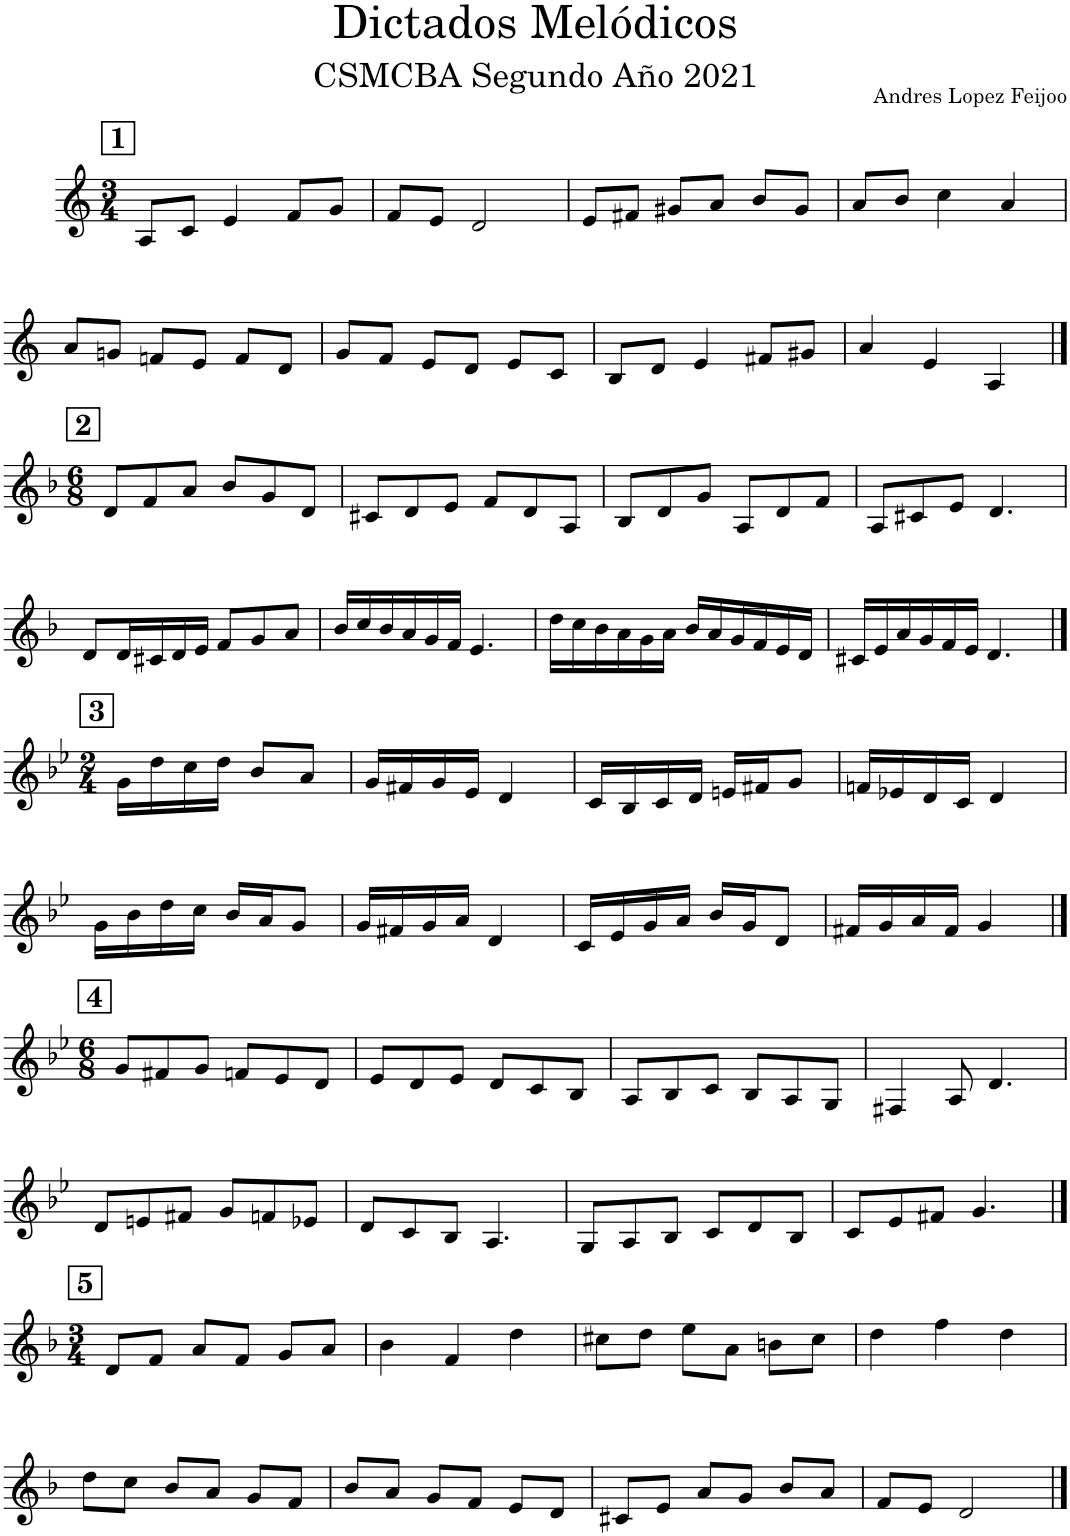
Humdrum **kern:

**kern
*part1
*staff1
*I"Piano
*I'Pno.
*clefG2
*k[]
*M3/4
!!LO:REH:place=s1:a:B:cj:fs=14:t=1
=1
8A/L
8c/J
4e/
8f/L
8g/J
=2
8f/L
8e/J
2d/
=3
8e/L
8f#X/J
8g#X/L
8a/J
8b/L
8g#/J
=4
8a/L
8b/J
4cc\
4a/
!!LO:LB:g=z
=5
8a/L
8gn/J
8fn/L
8e/J
8f/L
8d/J
=6
8g/L
8f/J
8e/L
8d/J
8e/L
8c/J
=7
8B/L
8d/J
4e/
8f#X/L
8g#X/J
=8
4a/
4e/
4A/
!!LO:LB:g=z
!!LO:REH:place=s1:a:B:cj:fs=14:t=2
==9
*k[b-]
*M6/8
8d/L
8f/
8a/J
8b-/L
8g/
8d/J
=10
8c#X/L
8d/
8e/J
8f/L
8d/
8A/J
=11
8B-/L
8d/
8g/J
8A/L
8d/
8f/J
=12
8A/L
8c#X/
8e/J
4.d/
!!LO:LB:g=z
=13
8d/L
16d/L
16c#X/
16d/
16e/JJ
8f/L
8g/
8a/J
=14
16b-/LL
16cc/
16b-/
16a/
16g/
16f/JJ
4.e/
=15
16dd\LL
16cc\
16b-\
16a\
16g\
16a\JJ
16b-/LL
16a/
16g/
16f/
16e/
16d/JJ
=16
16c#X/LL
16e/
16a/
16g/
16f/
16e/JJ
4.d/
!!LO:LB:g=z
!!LO:REH:place=s1:a:B:cj:fs=14:t=3
==17
*k[b-e-]
*M2/4
16g\LL
16dd\
16cc\
16dd\JJ
8b-/L
8a/J
=18
16g/LL
16f#X/
16g/
16e-/JJ
4d/
=19
16c/LL
16B-/
16c/
16d/JJ
16en/LL
16f#X/J
8g/J
=20
16fn/LL
16e-X/
16d/
16c/JJ
4d/
!!LO:LB:g=z
=21
16g\LL
16b-\
16dd\
16cc\JJ
16b-/LL
16a/J
8g/J
=22
16g/LL
16f#X/
16g/
16a/JJ
4d/
=23
16c/LL
16e-/
16g/
16a/JJ
16b-/LL
16g/J
8d/J
=24
16f#X/LL
16g/
16a/
16f#/JJ
4g/
!!LO:LB:g=z
!!LO:REH:place=s1:a:B:cj:fs=14:t=4
==25
*k[b-e-]
*M6/8
8g/L
8f#X/
8g/J
8fn/L
8e-/
8d/J
=26
8e-/L
8d/
8e-/J
8d/L
8c/
8B-/J
=27
8A/L
8B-/
8c/J
8B-/L
8A/
8G/J
=28
4F#X/
8A/
4.d/
!!LO:LB:g=z
=29
8d/L
8en/
8f#X/J
8g/L
8fn/
8e-X/J
=30
8d/L
8c/
8B-/J
4.A/
=31
8G/L
8A/
8B-/J
8c/L
8d/
8B-/J
=32
8c/L
8e-/
8f#X/J
4.g/
!!LO:LB:g=z
!!LO:REH:place=s1:a:B:cj:fs=14:t=5
==33
*k[b-]
*M3/4
8d/L
8f/J
8a/L
8f/J
8g/L
8a/J
=34
4b-\
4f/
4dd\
=35
8cc#X\L
8dd\J
8ee\L
8a\J
8bn\L
8cc#\J
=36
4dd\
4ff\
4dd\
!!LO:LB:g=z
=37
8dd\L
8cc\J
8b-/L
8a/J
8g/L
8f/J
=38
8b-/L
8a/J
8g/L
8f/J
8e/L
8d/J
=39
8c#X/L
8e/J
8a/L
8g/J
8b-/L
8a/J
=40
8f/L
8e/J
2d/
==
*-
